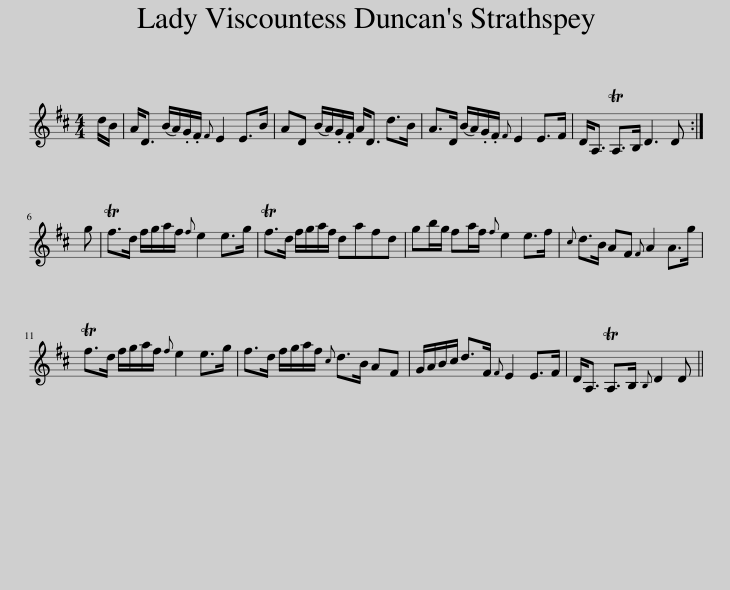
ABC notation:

X:1
L:1/8
M:4/4
I:linebreak $
K:D
V:1 treble
V:1
 d/B/ | A<D (B/A/).G/.F/{F} E2 E>B | AD (B/A/).G/.F/ A<D d>B | A>D (B/A/).G/.F/{F} E2 E>F | D<A, TA,>B, D3 D :|$ %5
 g | Tf>d f/g/a/f/{f} e2 e>g | Tf>d f/g/a/f/ dafd | gb/g/ fa/f/{f} e2 e>f |{c} d>B AF{F} A2 A>g |$ %10
 Tf>d f/g/a/f/{f} e2 e>g | f>d f/g/a/f/{c} d>B AF | G/A/B/c/ d>F{F} E2 E>F | D<A, TA,>B,{B,} D2 D || %14
